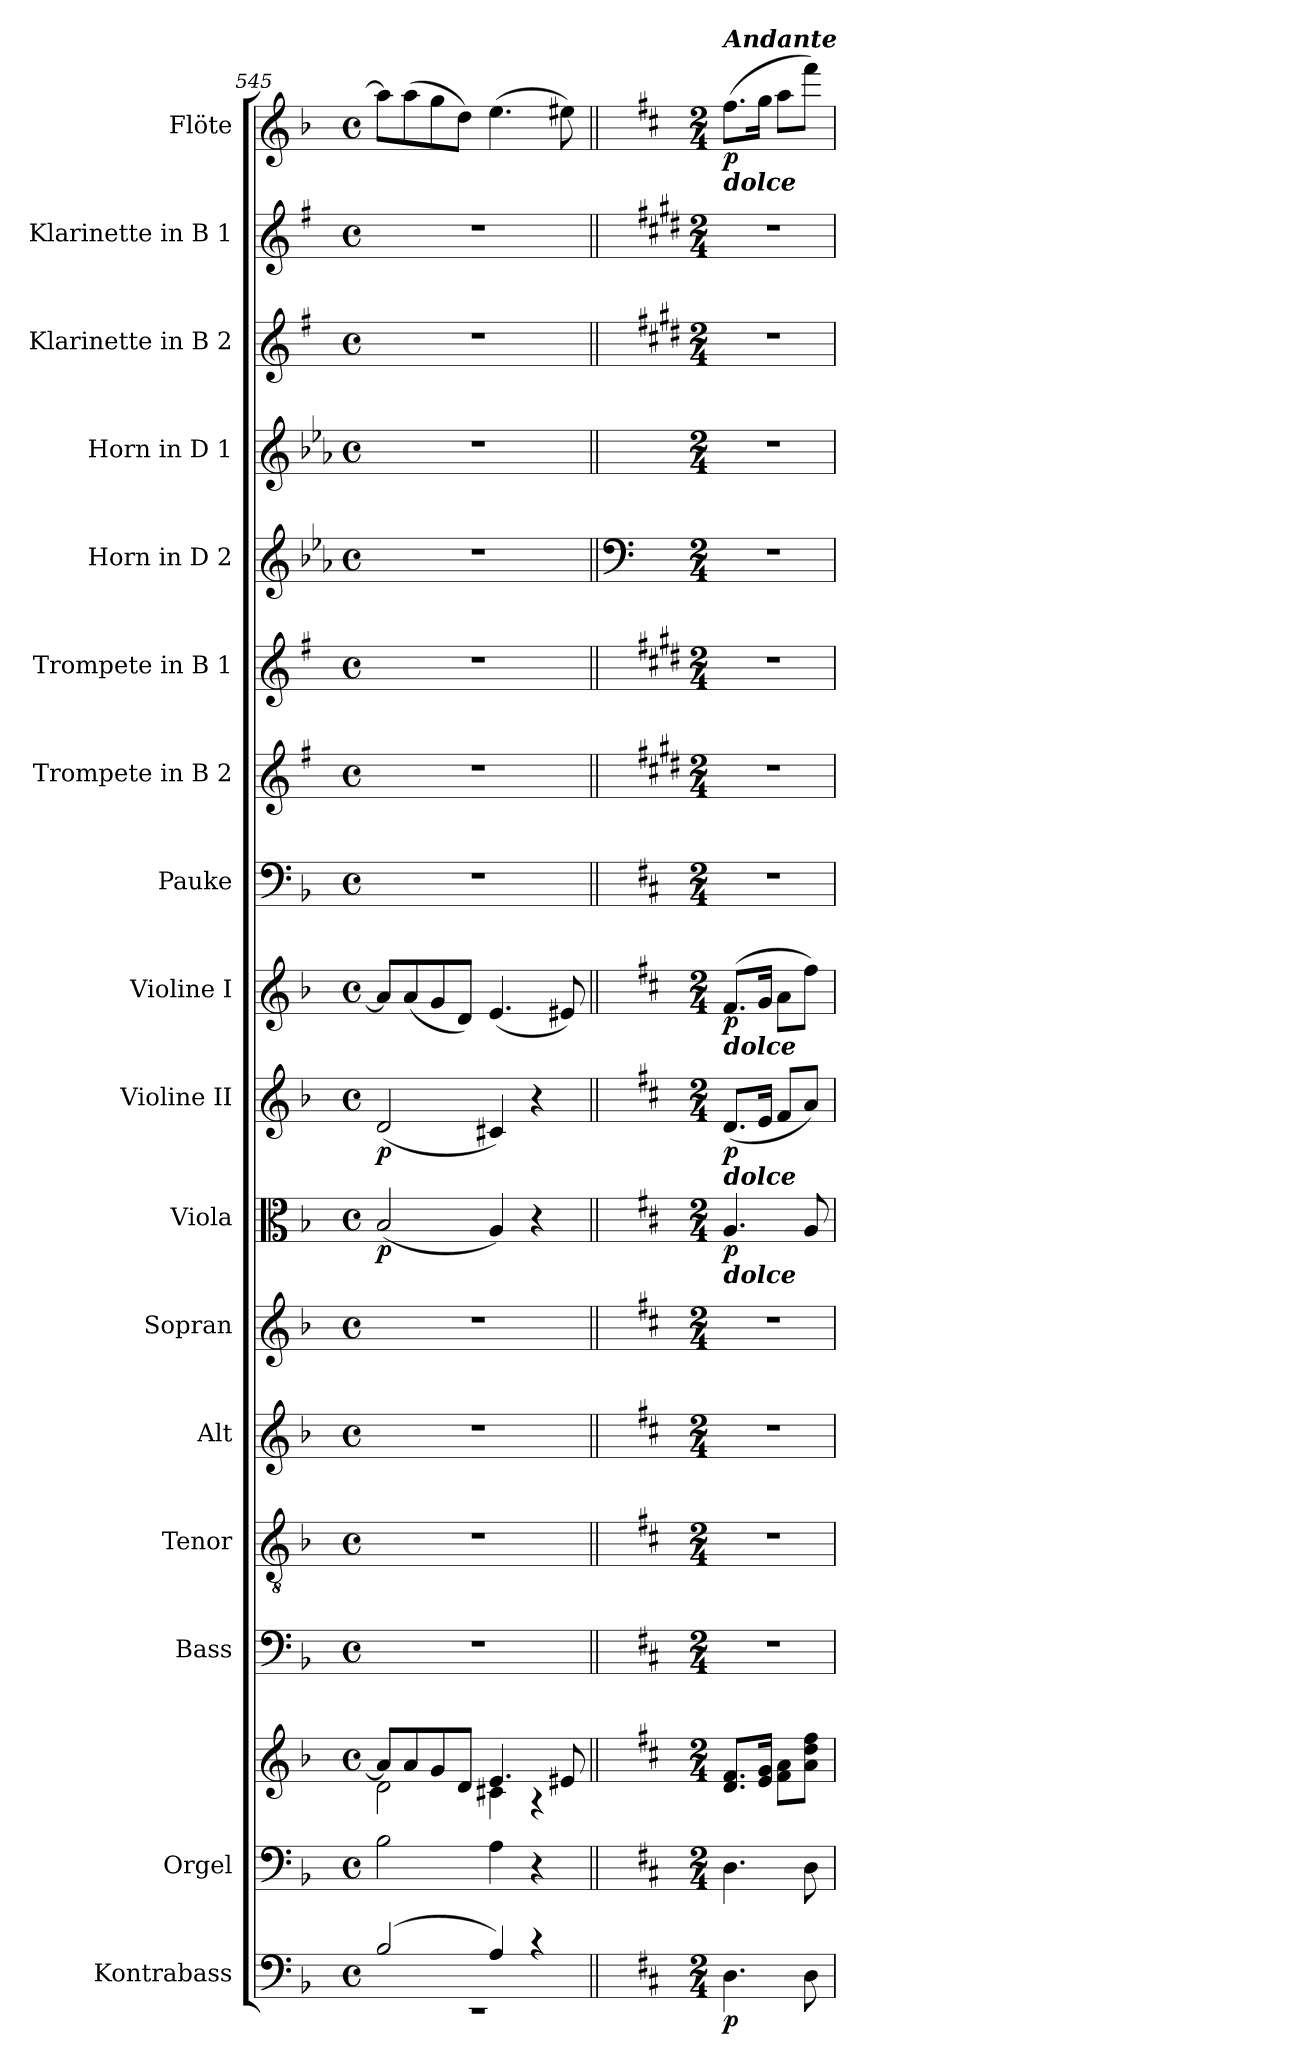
**kern	**dynam	**kern	**kern	**kern	**kern	**kern	**kern	**kern	**dynam	**kern	**dynam	**kern	**dynam	**kern	**kern	**kern	**kern	**kern	**kern	**kern	**kern	**dynam
*part17	*part17	*part16	*part16	*part15	*part14	*part13	*part12	*part11	*part11	*part10	*part10	*part9	*part9	*part8	*part7	*part6	*part5	*part4	*part3	*part2	*part1	*part1
*staff18	*staff18	*staff17	*staff16	*staff15	*staff14	*staff13	*staff12	*staff11	*staff11	*staff10	*staff10	*staff9	*staff9	*staff8	*staff7	*staff6	*staff5	*staff4	*staff3	*staff2	*staff1	*staff1
*I"Kontrabass	*	*I"Orgel	*	*I"Bass	*I"Tenor	*I"Alt	*I"Sopran	*I"Viola	*	*I"Violine II	*	*I"Violine I	*	*I"Pauke	*I"Trompete in B 2	*I"Trompete in B 1	*I"Horn in D 2	*I"Horn in D 1	*I"Klarinette in B 2	*I"Klarinette in B 1	*I"Flöte	*
*I'Kb.	*	*I'Org.	*	*I'B	*I'T	*I'A	*I'S	*I'Vla.	*	*I'Vl. II	*	*I'Vl. I	*	*I'Pk.	*I'Trp. 2	*I'Trp. 1	*I'Hrn. 2	*I'Hrn. 1	*I'Kl. 2	*I'Kl. 1	*I'Fl.	*
*clefF4	*	*clefF4	*clefG2	*clefF4	*clefGv2	*clefG2	*clefG2	*clefC3	*	*clefG2	*	*clefG2	*	*clefF4	*clefG2	*clefG2	*clefG2	*clefG2	*clefG2	*clefG2	*clefG2	*
*ITrd7c12	*	*	*	*	*	*	*	*	*	*	*	*	*	*	*ITrd1c2	*ITrd1c2	*ITrd-1c-2	*ITrd-1c-2	*ITrd1c2	*ITrd1c2	*	*
*k[b-]	*	*k[b-]	*k[b-]	*k[b-]	*k[b-]	*k[b-]	*k[b-]	*k[b-]	*	*k[b-]	*	*k[b-]	*	*k[b-]	*k[b-]	*k[b-]	*k[b-]	*k[b-]	*k[b-]	*k[b-]	*k[b-]	*
*F:	*	*F:	*F:	*F:	*F:	*F:	*F:	*F:	*	*F:	*	*F:	*	*F:	*F:	*F:	*F:	*F:	*F:	*F:	*F:	*
*M4/4	*	*M4/4	*M4/4	*M4/4	*M4/4	*M4/4	*M4/4	*M4/4	*	*M4/4	*	*M4/4	*	*M4/4	*M4/4	*M4/4	*M4/4	*M4/4	*M4/4	*M4/4	*M4/4	*
*met(c)	*	*met(c)	*met(c)	*met(c)	*met(c)	*met(c)	*met(c)	*met(c)	*	*met(c)	*	*met(c)	*	*met(c)	*met(c)	*met(c)	*met(c)	*met(c)	*met(c)	*met(c)	*met(c)	*
=545	=545	=545	=545	=545	=545	=545	=545	=545	=545	=545	=545	=545	=545	=545	=545	=545	=545	=545	=545	=545	=545	=545
*^	*	*	*^	*	*	*	*	*	*	*	*	*	*	*	*	*	*	*	*	*	*	*
!	!	!	!	!	!	!	!	!	!	!	!LO:DY:b	!	!LO:DY:b	!	!	!	!	!	!	!	!	!	!	!
(<2BB-/	1rEE	.	2B-\	8a/L]	2d\	1r	1r	1r	1r	(<2B-/	p	(<2d/	p	8a/L]	.	1r	1r	1r	1r	1r	1r	1r	8aa\L]	.
.	.	.	.	8a/	.	.	.	.	.	.	.	.	.	(<8a/	.	.	.	.	.	.	.	.	(>8aa\	.
.	.	.	.	8g/	.	.	.	.	.	.	.	.	.	8g/	.	.	.	.	.	.	.	.	8gg\	.
.	.	.	.	8d/J	.	.	.	.	.	.	.	.	.	8d/J)	.	.	.	.	.	.	.	.	8dd\J)	.
4AA/)	.	.	4A\	4.e/	4c#X\	.	.	.	.	4A/)	.	4c#X/)	.	(<4.e/	.	.	.	.	.	.	.	.	(>4.ee\	.
4r	.	.	4r	.	4rG	.	.	.	.	4r	.	4r	.	.	.	.	.	.	.	.	.	.	.	.
.	.	.	.	8e#X/	.	.	.	.	.	.	.	.	.	8e#X/)	.	.	.	.	.	.	.	.	8ee#X\)	.
*v	*v	*	*	*v	*v	*	*	*	*	*	*	*	*	*	*	*	*	*	*	*	*	*	*	*
!!LO:PB:g=z
=546||	=546||	=546||	=546||	=546||	=546||	=546||	=546||	=546||	=546||	=546||	=546||	=546||	=546||	=546||	=546||	=546||	=546||	=546||	=546||	=546||	=546||	=546||
*	*	*	*	*	*	*	*	*	*	*	*	*	*	*	*	*	*clefF4	*	*	*	*	*
*k[f#c#]	*	*k[f#c#]	*k[f#c#]	*k[f#c#]	*k[f#c#]	*k[f#c#]	*k[f#c#]	*k[f#c#]	*	*k[f#c#]	*	*k[f#c#]	*	*k[f#c#]	*k[f#c#]	*k[f#c#]	*k[f#c#]	*k[f#c#]	*k[f#c#]	*k[f#c#]	*k[f#c#]	*
*D:	*	*D:	*D:	*D:	*D:	*D:	*D:	*D:	*	*D:	*	*D:	*	*D:	*D:	*D:	*D:	*D:	*D:	*D:	*D:	*
*M2/4	*	*M2/4	*M2/4	*M2/4	*M2/4	*M2/4	*M2/4	*M2/4	*	*M2/4	*	*M2/4	*	*M2/4	*M2/4	*M2/4	*M2/4	*M2/4	*M2/4	*M2/4	*M2/4	*
!	!	!	!	!	!	!	!	!	!	!	!	!	!	!	!	!	!	!	!	!	!LO:TX:a:Bi:t=Andante	!
!	!	!	!	!	!	!	!	!	!	!	!	!	!	!	!	!	!	!	!	!	!LO:TX:b:Bi:t=dolce	!
!	!	!	!	!	!	!	!	!	!	!	!	!LO:TX:b:Bi:t=dolce	!	!	!	!	!	!	!	!	!	!
!	!	!	!	!	!	!	!	!	!	!LO:TX:b:Bi:t=dolce	!	!	!	!	!	!	!	!	!	!	!	!
!	!	!	!	!	!	!	!	!LO:TX:b:Bi:t=dolce	!	!	!	!	!	!	!	!	!	!	!	!	!	!
!	!LO:DY:b	!	!	!	!	!	!	!	!LO:DY:b	!	!LO:DY:b	!	!LO:DY:b	!	!	!	!	!	!	!	!	!LO:DY:b
4.DD\	p	4.D\	8.d/ 8.f#/L	2r	2r	2r	2r	4.A/	p	(<8.d/L	p	(>8.f#/L	p	2r	2r	2r	2r	2r	2r	2r	(>8.ff#\L	p
.	.	.	16e/ 16g/Jk	.	.	.	.	.	.	16e/Jk	.	16g/Jk	.	.	.	.	.	.	.	.	16gg\Jk	.
.	.	.	8f#\ 8a\L	.	.	.	.	.	.	8f#/L	.	8a\L	.	.	.	.	.	.	.	.	8aa\L	.
8DD\	.	8D\	8a\ 8dd\ 8ff#\J	.	.	.	.	8A/	.	8a/J)	.	8ff#\J)	.	.	.	.	.	.	.	.	8fff#\J)	.
=	=	=	=	=	=	=	=	=	=	=	=	=	=	=	=	=	=	=	=	=	=	=
*-	*-	*-	*-	*-	*-	*-	*-	*-	*-	*-	*-	*-	*-	*-	*-	*-	*-	*-	*-	*-	*-	*-
